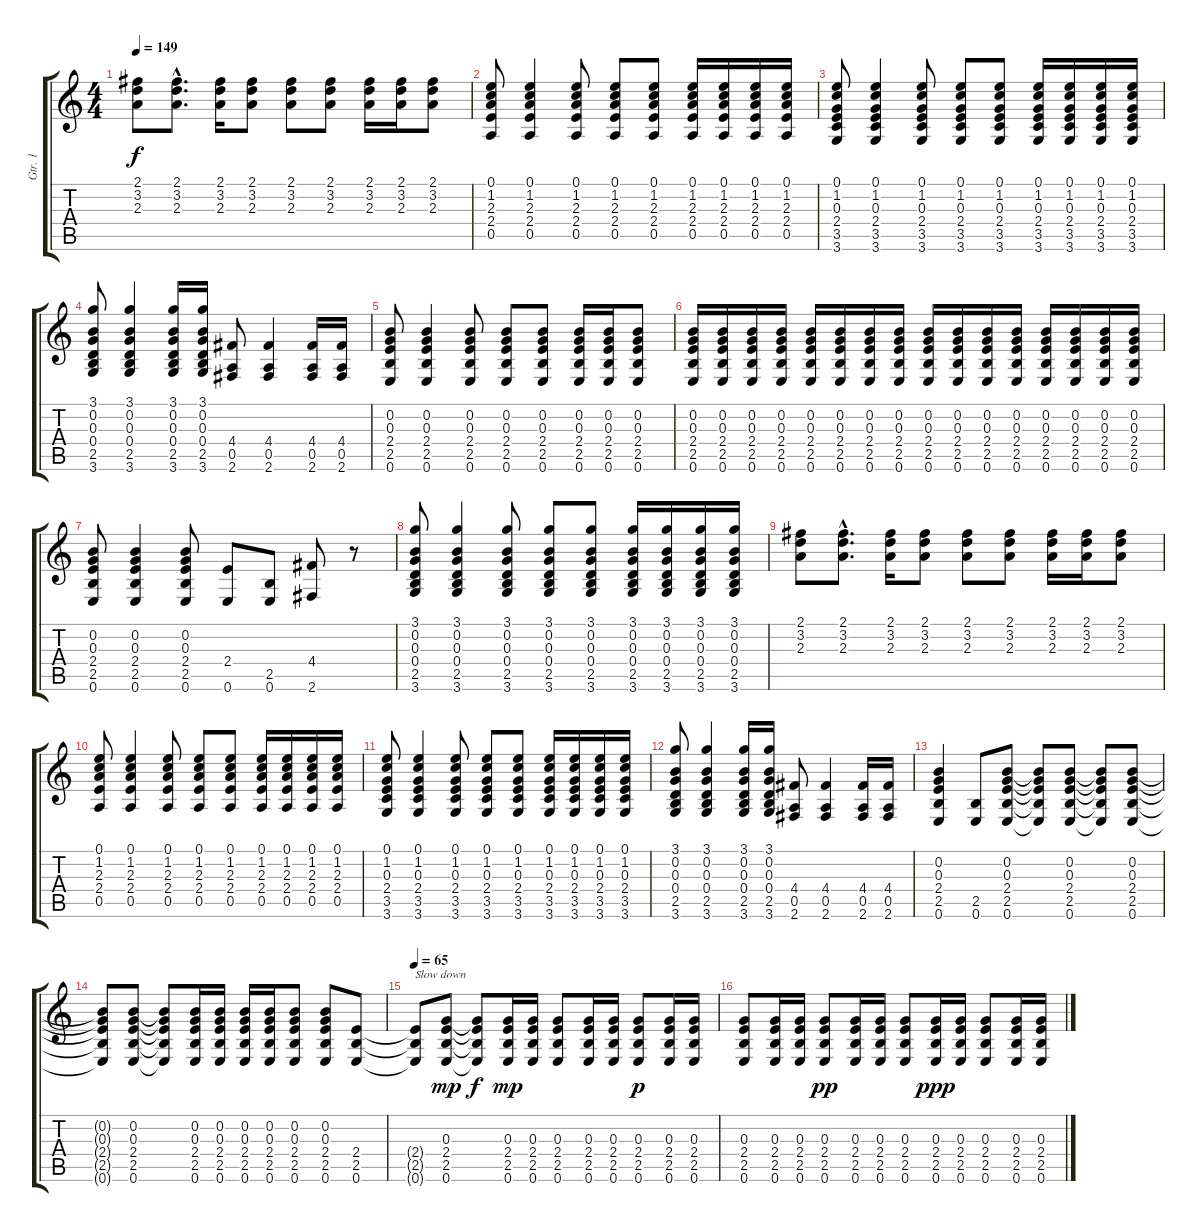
\track ("Gtr. 1" "Gtr. 1") {instrument electricguitarjazz}
\staff {score tabs}
\tuning (E4 B3 G3 D3 A2 E2) {hide}
\ts (4 4)
\tempo 149
\clef g2
\ks c
(2.1 3.2 2.3).8{dy f} (2.1{hac} 3.2{hac} 2.3{hac}).8{d} (2.1 3.2 2.3).16 (2.1 3.2 2.3).8 (2.1 3.2 2.3).8 (2.1 3.2 2.3).8 (2.1 3.2 2.3).16 (2.1 3.2 2.3).16 (2.1 3.2 2.3).8 |
(0.1 1.2 2.3 2.4 0.5).8 (0.1 1.2 2.3 2.4 0.5).4 (0.1 1.2 2.3 2.4 0.5).8 (0.1 1.2 2.3 2.4 0.5).8 (0.1 1.2 2.3 2.4 0.5).8 (0.1 1.2 2.3 2.4 0.5).16 (0.1 1.2 2.3 2.4 0.5).16 (0.1 1.2 2.3 2.4 0.5).16 (0.1 1.2 2.3 2.4 0.5).16 |
(0.1 1.2 0.3 2.4 3.5 3.6).8 (0.1 1.2 0.3 2.4 3.5 3.6).4 (0.1 1.2 0.3 2.4 3.5 3.6).8 (0.1 1.2 0.3 2.4 3.5 3.6).8 (0.1 1.2 0.3 2.4 3.5 3.6).8 (0.1 1.2 0.3 2.4 3.5 3.6).16 (0.1 1.2 0.3 2.4 3.5 3.6).16 (0.1 1.2 0.3 2.4 3.5 3.6).16 (0.1 1.2 0.3 2.4 3.5 3.6).16 |
(3.1 0.2 0.3 0.4 2.5 3.6).8 (3.1 0.2 0.3 0.4 2.5 3.6).4 (3.1 0.2 0.3 0.4 2.5 3.6).16 (3.1 0.2 0.3 0.4 2.5 3.6).16 (4.4 0.5 2.6).8 (4.4 0.5 2.6).4 (4.4 0.5 2.6).16 (4.4 0.5 2.6).16 |
(0.2 0.3 2.4 2.5 0.6).8 (0.2 0.3 2.4 2.5 0.6).4 (0.2 0.3 2.4 2.5 0.6).8 (0.2 0.3 2.4 2.5 0.6).8 (0.2 0.3 2.4 2.5 0.6).8 (0.2 0.3 2.4 2.5 0.6).16 (0.2 0.3 2.4 2.5 0.6).16 (0.2 0.3 2.4 2.5 0.6).8 |
(0.2 0.3 2.4 2.5 0.6).16 (0.2 0.3 2.4 2.5 0.6).16 (0.2 0.3 2.4 2.5 0.6).16 (0.2 0.3 2.4 2.5 0.6).16 (0.2 0.3 2.4 2.5 0.6).16 (0.2 0.3 2.4 2.5 0.6).16 (0.2 0.3 2.4 2.5 0.6).16 (0.2 0.3 2.4 2.5 0.6).16 (0.2 0.3 2.4 2.5 0.6).16 (0.2 0.3 2.4 2.5 0.6).16 (0.2 0.3 2.4 2.5 0.6).16 (0.2 0.3 2.4 2.5 0.6).16 (0.2 0.3 2.4 2.5 0.6).16 (0.2 0.3 2.4 2.5 0.6).16 (0.2 0.3 2.4 2.5 0.6).16 (0.2 0.3 2.4 2.5 0.6).16 |
(0.2 0.3 2.4 2.5 0.6).8 (0.2 0.3 2.4 2.5 0.6).4 (0.2 0.3 2.4 2.5 0.6).8 (2.4 0.6).8 (2.5 0.6).8 (4.4 2.6).8 r.8 |
(3.1 0.2 0.3 0.4 2.5 3.6).8 (3.1 0.2 0.3 0.4 2.5 3.6).4 (3.1 0.2 0.3 0.4 2.5 3.6).8 (3.1 0.2 0.3 0.4 2.5 3.6).8 (3.1 0.2 0.3 0.4 2.5 3.6).8 (3.1 0.2 0.3 0.4 2.5 3.6).16 (3.1 0.2 0.3 0.4 2.5 3.6).16 (3.1 0.2 0.3 0.4 2.5 3.6).16 (3.1 0.2 0.3 0.4 2.5 3.6).16 |
(2.1 3.2 2.3).8 (2.1{hac} 3.2{hac} 2.3{hac}).8{d} (2.1 3.2 2.3).16 (2.1 3.2 2.3).8 (2.1 3.2 2.3).8 (2.1 3.2 2.3).8 (2.1 3.2 2.3).16 (2.1 3.2 2.3).16 (2.1 3.2 2.3).8 |
(0.1 1.2 2.3 2.4 0.5).8 (0.1 1.2 2.3 2.4 0.5).4 (0.1 1.2 2.3 2.4 0.5).8 (0.1 1.2 2.3 2.4 0.5).8 (0.1 1.2 2.3 2.4 0.5).8 (0.1 1.2 2.3 2.4 0.5).16 (0.1 1.2 2.3 2.4 0.5).16 (0.1 1.2 2.3 2.4 0.5).16 (0.1 1.2 2.3 2.4 0.5).16 |
(0.1 1.2 0.3 2.4 3.5 3.6).8 (0.1 1.2 0.3 2.4 3.5 3.6).4 (0.1 1.2 0.3 2.4 3.5 3.6).8 (0.1 1.2 0.3 2.4 3.5 3.6).8 (0.1 1.2 0.3 2.4 3.5 3.6).8 (0.1 1.2 0.3 2.4 3.5 3.6).16 (0.1 1.2 0.3 2.4 3.5 3.6).16 (0.1 1.2 0.3 2.4 3.5 3.6).16 (0.1 1.2 0.3 2.4 3.5 3.6).16 |
(3.1 0.2 0.3 0.4 2.5 3.6).8 (3.1 0.2 0.3 0.4 2.5 3.6).4 (3.1 0.2 0.3 0.4 2.5 3.6).16 (3.1 0.2 0.3 0.4 2.5 3.6).16 (4.4 0.5 2.6).8 (4.4 0.5 2.6).4 (4.4 0.5 2.6).16 (4.4 0.5 2.6).16 |
(0.2 0.3 2.4 2.5 0.6).4 (2.5 0.6).8 (0.2 0.3 2.4 2.5 0.6).8 (0.2{t} 0.3{t} 2.4{t} 2.5{t} 0.6{t}).8 (0.2 0.3 2.4 2.5 0.6).8 (0.2{t} 0.3{t} 2.4{t} 2.5{t} 0.6{t}).8 (0.2 0.3 2.4 2.5 0.6).8 |
(0.2{t} 0.3{t} 2.4{t} 2.5{t} 0.6{t}).8 (0.2 0.3 2.4 2.5 0.6).8 (0.2{t} 0.3{t} 2.4{t} 2.5{t} 0.6{t}).8 (0.2 0.3 2.4 2.5 0.6).16 (0.2 0.3 2.4 2.5 0.6).16 (0.2 0.3 2.4 2.5 0.6).16 (0.2 0.3 2.4 2.5 0.6).16 (0.2 0.3 2.4 2.5 0.6).8 (0.2 0.3 2.4 2.5 0.6).8 (2.4 2.5 0.6).8 |
\tempo 65
(2.4{t} 2.5{t} 0.6{t}).8{txt "Slow down"} (0.3 2.4 2.5 0.6).8{dy mp} (0.3{t} 2.4{t} 2.5{t} 0.6{t}).8{dy f} (0.3 2.4 2.5 0.6).16{dy mp} (0.3 2.4 2.5 0.6).16 (0.3 2.4 2.5 0.6).8 (0.3 2.4 2.5 0.6).16 (0.3 2.4 2.5 0.6).16 (0.3 2.4 2.5 0.6).8{dy p} (0.3 2.4 2.5 0.6).16 (0.3 2.4 2.5 0.6).16 |
(0.3 2.4 2.5 0.6).8 (0.3 2.4 2.5 0.6).16 (0.3 2.4 2.5 0.6).16 (0.3 2.4 2.5 0.6).8{dy pp} (0.3 2.4 2.5 0.6).16 (0.3 2.4 2.5 0.6).16 (0.3 2.4 2.5 0.6).8 (0.3 2.4 2.5 0.6).16{dy ppp} (0.3 2.4 2.5 0.6).16 (0.3 2.4 2.5 0.6).8 (0.3 2.4 2.5 0.6).16 (0.3 2.4 2.5 0.6).16
